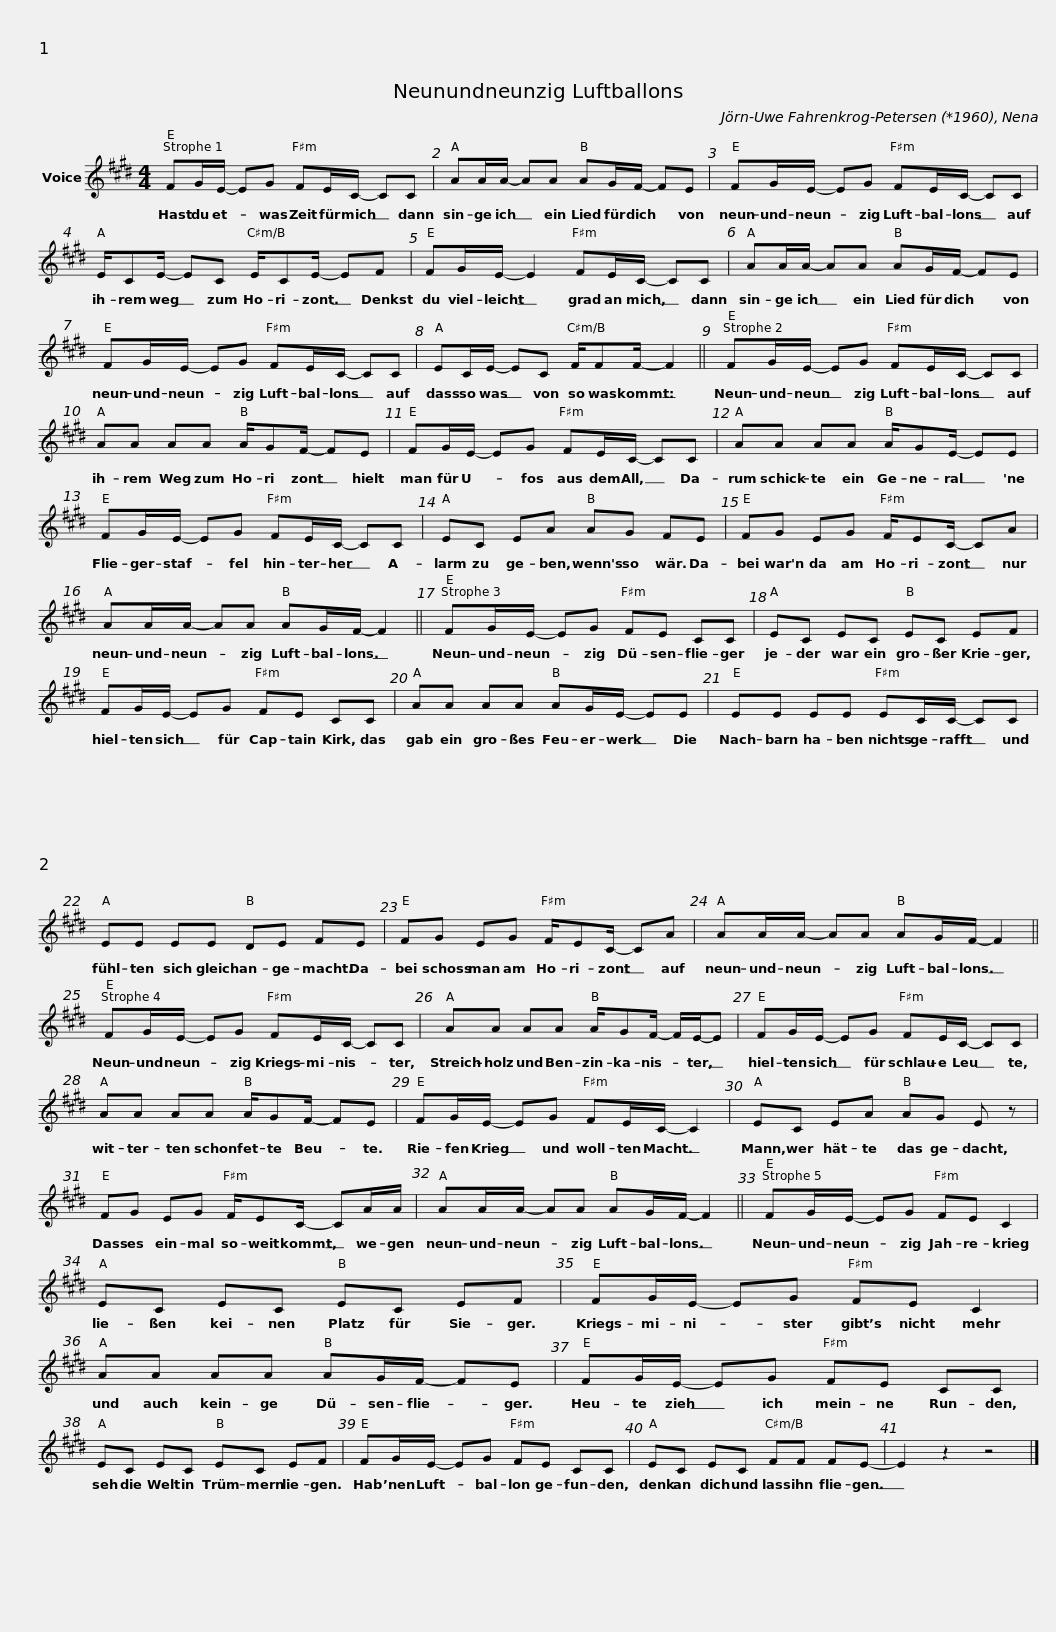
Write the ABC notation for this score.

X:1
L:1/8
M:4/4
I:linebreak $
K:E
V:1 treble
V:1
 FG/E/- EG FE/C/- CC | AA/A/- AA AG/F/- FE | FG/E/- EG FE/C/- CC |$ E/CE/- EC E/CE/- EF | FG/E/- E2 FE/C/- CC | %5
 AA/A/- AA AG/F/- FE |$ FG/E/- EG FE/C/- CC | EC/E/- EC F/FF/- F2 || FG/E/- EG FE/C/- CC |$ AA AA A/GF/- FE | %10
 FG/E/- EG FE/C/- CC | AA AA A/GE/- EE |$ FG/E/- EG FE/C/- CC | EC EA AG FE | FG EG F/EC/- CA |$ %15
 AA/A/- AA AG/F/- F2 || FG/E/- EG FE CC | EC EC EC EF |$ FG/E/- EG FE CC | AA AA AG/E/- EE | %20
 EE EE EC/C/- CC |$ EE EE DE FE | FG EG F/EC/- CA | AA/A/- AA AG/F/- F2 ||$ FG/E/- EG FE/C/- CC | %25
 AA AA A/GF/- F/E/-E | FG/E/- EG FE/C/- CC |$ AA AA A/GF/- FE | FG/E/- EG FE/C/- C2 | EC EA AG E z |$ %30
 FG EG F/EC/- CA/A/ | AA/A/- AA AG/F/- F2 || FG/E/- EG FE C2 |$ EC EC EC EF | FG/E/- EG FE C2 | %35
 AA AA AG/F/- FE |$ FG/E/- EG FE CC | EC EC EC EF | FG/E/- EG FE CC |$ EC EC FF FE- | %40
 E2 z2 z4 |] %41
